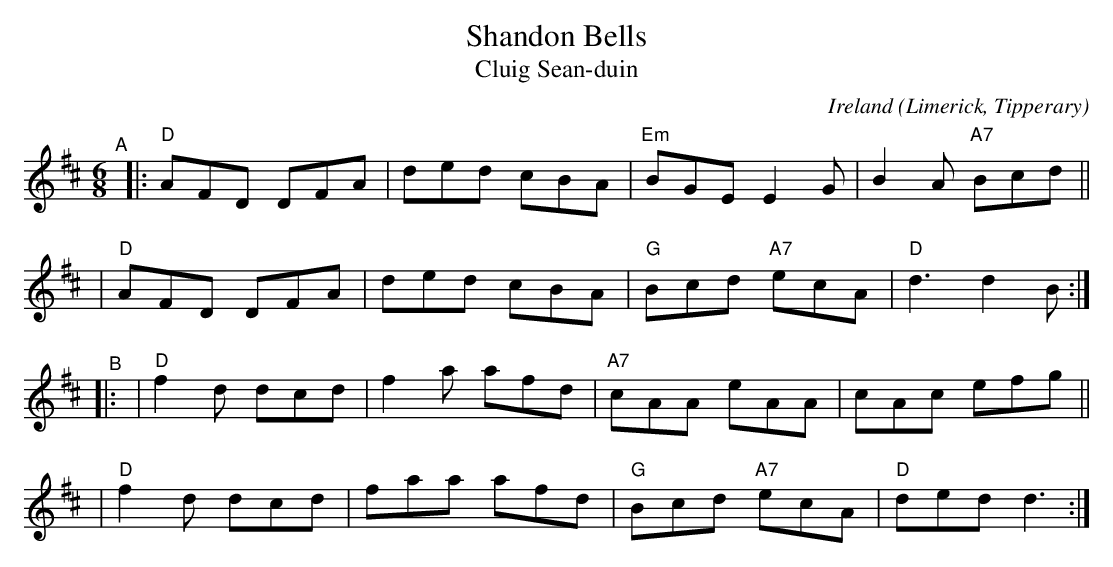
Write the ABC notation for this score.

X:1
T: Shandon Bells
T: Cluig Sean-duin
O: Ireland (Limerick, Tipperary)
M: 6/8
L: 1/8
K: D
"^A"[|]\
|:"D"AFD DFA | ded cBA | "Em"BGE    E2G |   B2A "A7"Bcd ||
| "D"AFD DFA | ded cBA | "G"Bcd "A7"ecA | "D"d3     d2B :|
"^B"|:\
| "D"f2d dcd | f2a afd | "A7"cAA     eAA |    cAc efg ||
| "D"f2d dcd | faa afd |  "G"Bcd "A7"ecA | "D"ded d3 :|
